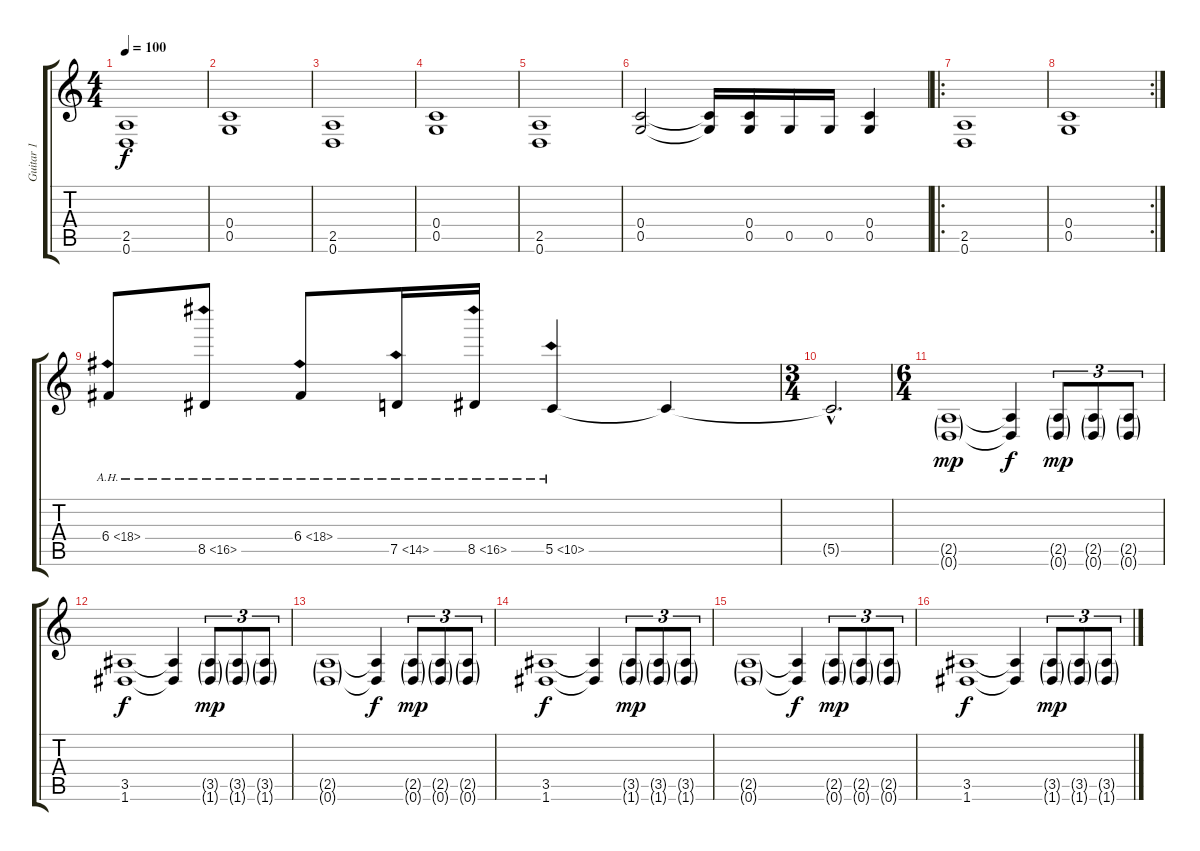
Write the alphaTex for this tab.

\track ("Guitar 1" "Guitar 1") {instrument distortionguitar}
\staff {score tabs}
\tuning (D4 A3 F3 C3 G2 D2) {hide}
\ts (4 4)
\tempo 100
\clef g2
\ks c
(2.5 0.6).1{dy f} |
(0.4 0.5).1 |
(2.5 0.6).1 |
(0.4 0.5).1 |
(2.5 0.6).1 |
(0.4 0.5).2 (0.4{t} 0.5{t}).16 (0.4 0.5).16 0.5.16 0.5.16 (0.4 0.5).4 |
\ro
(2.5 0.6).1 |
\rc 2
(0.4 0.5).1 |
6.4{ah 12}.8{instrument overdrivenguitar} 8.5{ah 8}.8 6.4{ah 12}.8 7.5{ah 7}.16 8.5{ah 8}.16 5.5{ah 5}.4 5.5{t}.4 |
\ts (3 4)
5.5{hac t}.2{d} |
\ts (6 4)
(2.5{g} 0.6{g}).1{dy mp} (2.5{t} 0.6{t}).4{dy f} (2.5{g} 0.6{g}).8{tu (3 2) dy mp} (2.5{g} 0.6{g}).8{tu (3 2)} (2.5{g} 0.6{g}).8{tu (3 2)} |
(3.5 1.6).1{dy f} (3.5{t} 1.6{t}).4 (3.5{g} 1.6{g}).8{tu (3 2) dy mp} (3.5{g} 1.6{g}).8{tu (3 2)} (3.5{g} 1.6{g}).8{tu (3 2)} |
(2.5{g} 0.6{g}).1 (2.5{t} 0.6{t}).4{dy f} (2.5{g} 0.6{g}).8{tu (3 2) dy mp} (2.5{g} 0.6{g}).8{tu (3 2)} (2.5{g} 0.6{g}).8{tu (3 2)} |
(3.5 1.6).1{dy f} (3.5{t} 1.6{t}).4 (3.5{g} 1.6{g}).8{tu (3 2) dy mp} (3.5{g} 1.6{g}).8{tu (3 2)} (3.5{g} 1.6{g}).8{tu (3 2)} |
(2.5{g} 0.6{g}).1 (2.5{t} 0.6{t}).4{dy f} (2.5{g} 0.6{g}).8{tu (3 2) dy mp} (2.5{g} 0.6{g}).8{tu (3 2)} (2.5{g} 0.6{g}).8{tu (3 2)} |
(3.5 1.6).1{dy f} (3.5{t} 1.6{t}).4 (3.5{g} 1.6{g}).8{tu (3 2) dy mp} (3.5{g} 1.6{g}).8{tu (3 2)} (3.5{g} 1.6{g}).8{tu (3 2)}
